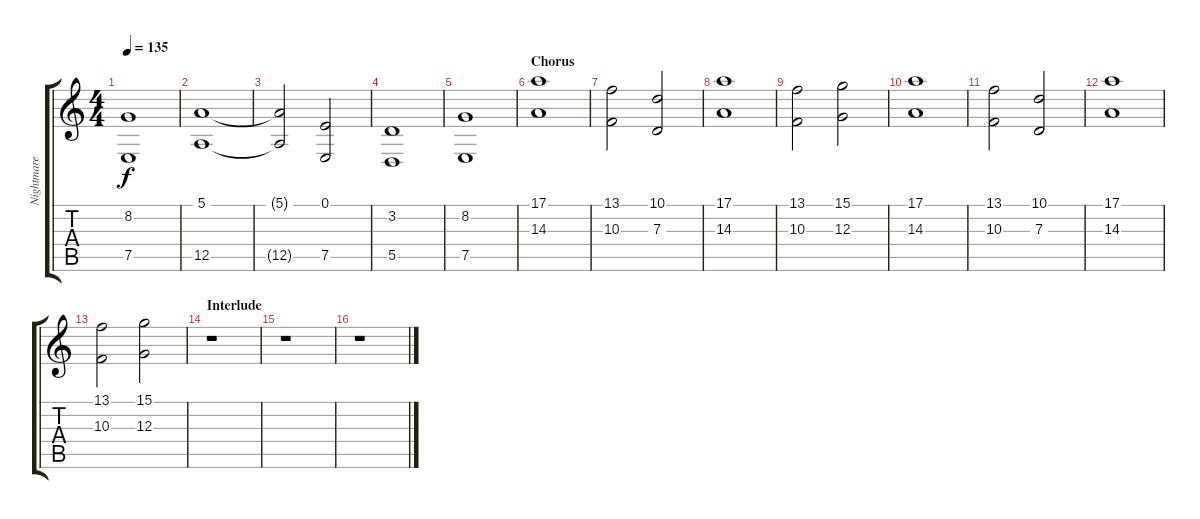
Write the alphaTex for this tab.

\track ("Nightmare Industrie Synthétiseur 2" "Nightmare ") {instrument fx7echoes}
\staff {score tabs}
\tuning (E4 B3 G3 D3 A2 E2) {hide}
\ts (4 4)
\tempo 135
\clef g2
\ks c
(8.2 7.5).1{dy f} |
(5.1 12.5).1 |
(5.1{t} 12.5{t}).2 (0.1 7.5).2 |
(3.2 5.5).1 |
(8.2 7.5).1 |
\section ("" "Chorus")
(17.1 14.3).1 |
(13.1 10.3).2 (10.1 7.3).2 |
(17.1 14.3).1 |
(13.1 10.3).2 (15.1 12.3).2 |
(17.1 14.3).1 |
(13.1 10.3).2 (10.1 7.3).2 |
(17.1 14.3).1 |
(13.1 10.3).2 (15.1 12.3).2 |
\section ("" "Interlude")
r.1 |
r.1 |
r.1
